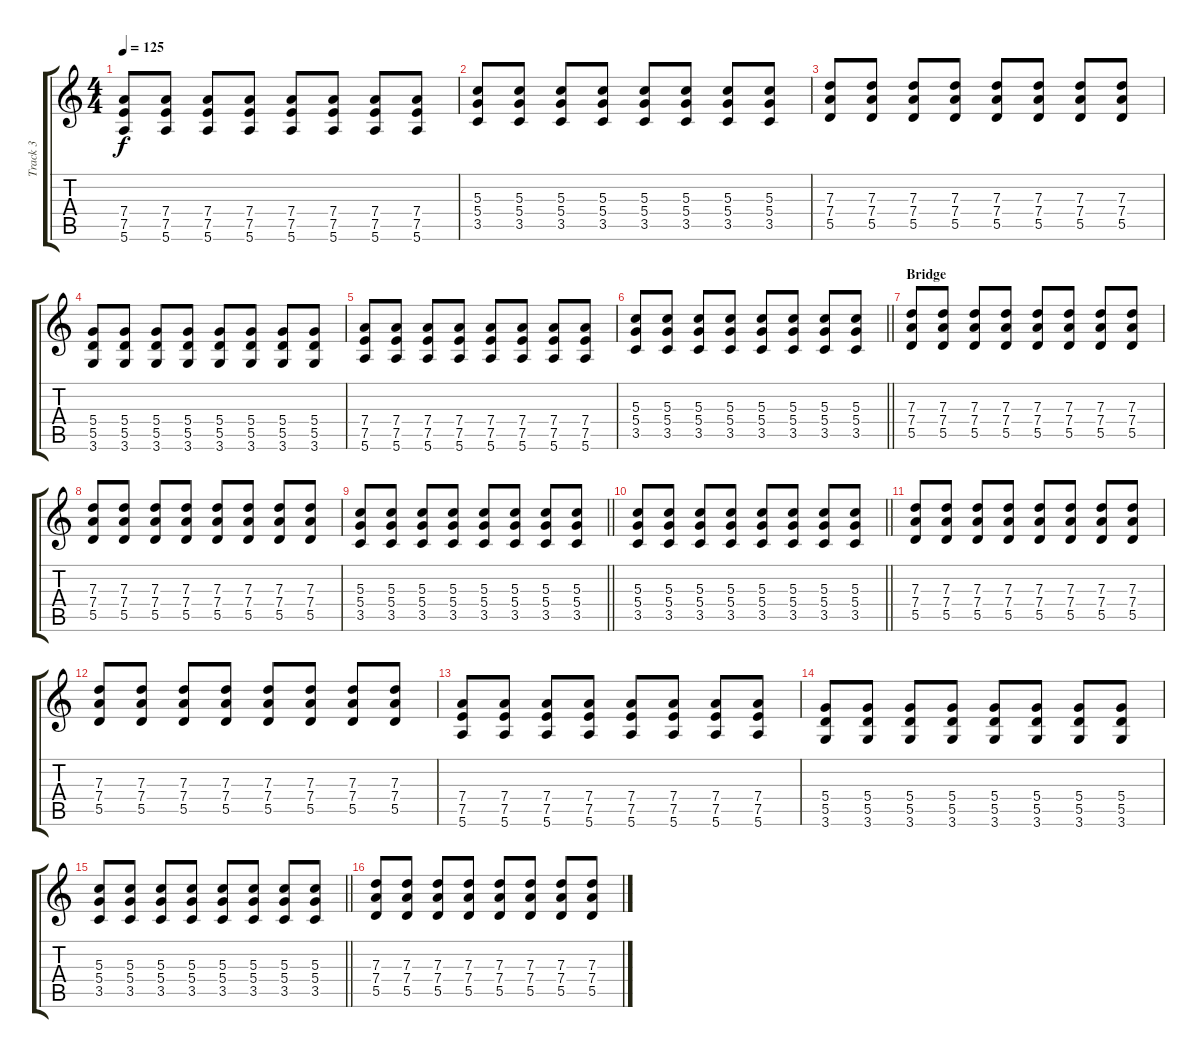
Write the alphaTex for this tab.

\track ("Track 3" "Track 3") {instrument overdrivenguitar}
\staff {score tabs}
\tuning (E4 B3 G3 D3 A2 E2) {hide}
\ts (4 4)
\tempo 125
\clef g2
\ks c
(7.4 7.5 5.6).8{dy f} (7.4 7.5 5.6).8 (7.4 7.5 5.6).8 (7.4 7.5 5.6).8 (7.4 7.5 5.6).8 (7.4 7.5 5.6).8 (7.4 7.5 5.6).8 (7.4 7.5 5.6).8 |
(5.3 5.4 3.5).8 (5.3 5.4 3.5).8 (5.3 5.4 3.5).8 (5.3 5.4 3.5).8 (5.3 5.4 3.5).8 (5.3 5.4 3.5).8 (5.3 5.4 3.5).8 (5.3 5.4 3.5).8 |
(7.3 7.4 5.5).8 (7.3 7.4 5.5).8 (7.3 7.4 5.5).8 (7.3 7.4 5.5).8 (7.3 7.4 5.5).8 (7.3 7.4 5.5).8 (7.3 7.4 5.5).8 (7.3 7.4 5.5).8 |
(5.4 5.5 3.6).8 (5.4 5.5 3.6).8 (5.4 5.5 3.6).8 (5.4 5.5 3.6).8 (5.4 5.5 3.6).8 (5.4 5.5 3.6).8 (5.4 5.5 3.6).8 (5.4 5.5 3.6).8 |
(7.4 7.5 5.6).8 (7.4 7.5 5.6).8 (7.4 7.5 5.6).8 (7.4 7.5 5.6).8 (7.4 7.5 5.6).8 (7.4 7.5 5.6).8 (7.4 7.5 5.6).8 (7.4 7.5 5.6).8 |
\barLineRight lightlight
(5.3 5.4 3.5).8 (5.3 5.4 3.5).8 (5.3 5.4 3.5).8 (5.3 5.4 3.5).8 (5.3 5.4 3.5).8 (5.3 5.4 3.5).8 (5.3 5.4 3.5).8 (5.3 5.4 3.5).8 |
\section ("" "Bridge")
(7.3 7.4 5.5).8 (7.3 7.4 5.5).8 (7.3 7.4 5.5).8 (7.3 7.4 5.5).8 (7.3 7.4 5.5).8 (7.3 7.4 5.5).8 (7.3 7.4 5.5).8 (7.3 7.4 5.5).8 |
(7.3 7.4 5.5).8 (7.3 7.4 5.5).8 (7.3 7.4 5.5).8 (7.3 7.4 5.5).8 (7.3 7.4 5.5).8 (7.3 7.4 5.5).8 (7.3 7.4 5.5).8 (7.3 7.4 5.5).8 |
\barLineRight lightlight
(5.3 5.4 3.5).8 (5.3 5.4 3.5).8 (5.3 5.4 3.5).8 (5.3 5.4 3.5).8 (5.3 5.4 3.5).8 (5.3 5.4 3.5).8 (5.3 5.4 3.5).8 (5.3 5.4 3.5).8 |
\barLineRight lightlight
(5.3 5.4 3.5).8 (5.3 5.4 3.5).8 (5.3 5.4 3.5).8 (5.3 5.4 3.5).8 (5.3 5.4 3.5).8 (5.3 5.4 3.5).8 (5.3 5.4 3.5).8 (5.3 5.4 3.5).8 |
(7.3 7.4 5.5).8 (7.3 7.4 5.5).8 (7.3 7.4 5.5).8 (7.3 7.4 5.5).8 (7.3 7.4 5.5).8 (7.3 7.4 5.5).8 (7.3 7.4 5.5).8 (7.3 7.4 5.5).8 |
(7.3 7.4 5.5).8 (7.3 7.4 5.5).8 (7.3 7.4 5.5).8 (7.3 7.4 5.5).8 (7.3 7.4 5.5).8 (7.3 7.4 5.5).8 (7.3 7.4 5.5).8 (7.3 7.4 5.5).8 |
(7.4 7.5 5.6).8 (7.4 7.5 5.6).8 (7.4 7.5 5.6).8 (7.4 7.5 5.6).8 (7.4 7.5 5.6).8 (7.4 7.5 5.6).8 (7.4 7.5 5.6).8 (7.4 7.5 5.6).8 |
(5.4 5.5 3.6).8 (5.4 5.5 3.6).8 (5.4 5.5 3.6).8 (5.4 5.5 3.6).8 (5.4 5.5 3.6).8 (5.4 5.5 3.6).8 (5.4 5.5 3.6).8 (5.4 5.5 3.6).8 |
\barLineRight lightlight
(5.3 5.4 3.5).8 (5.3 5.4 3.5).8 (5.3 5.4 3.5).8 (5.3 5.4 3.5).8 (5.3 5.4 3.5).8 (5.3 5.4 3.5).8 (5.3 5.4 3.5).8 (5.3 5.4 3.5).8 |
(7.3 7.4 5.5).8 (7.3 7.4 5.5).8 (7.3 7.4 5.5).8 (7.3 7.4 5.5).8 (7.3 7.4 5.5).8 (7.3 7.4 5.5).8 (7.3 7.4 5.5).8 (7.3 7.4 5.5).8
